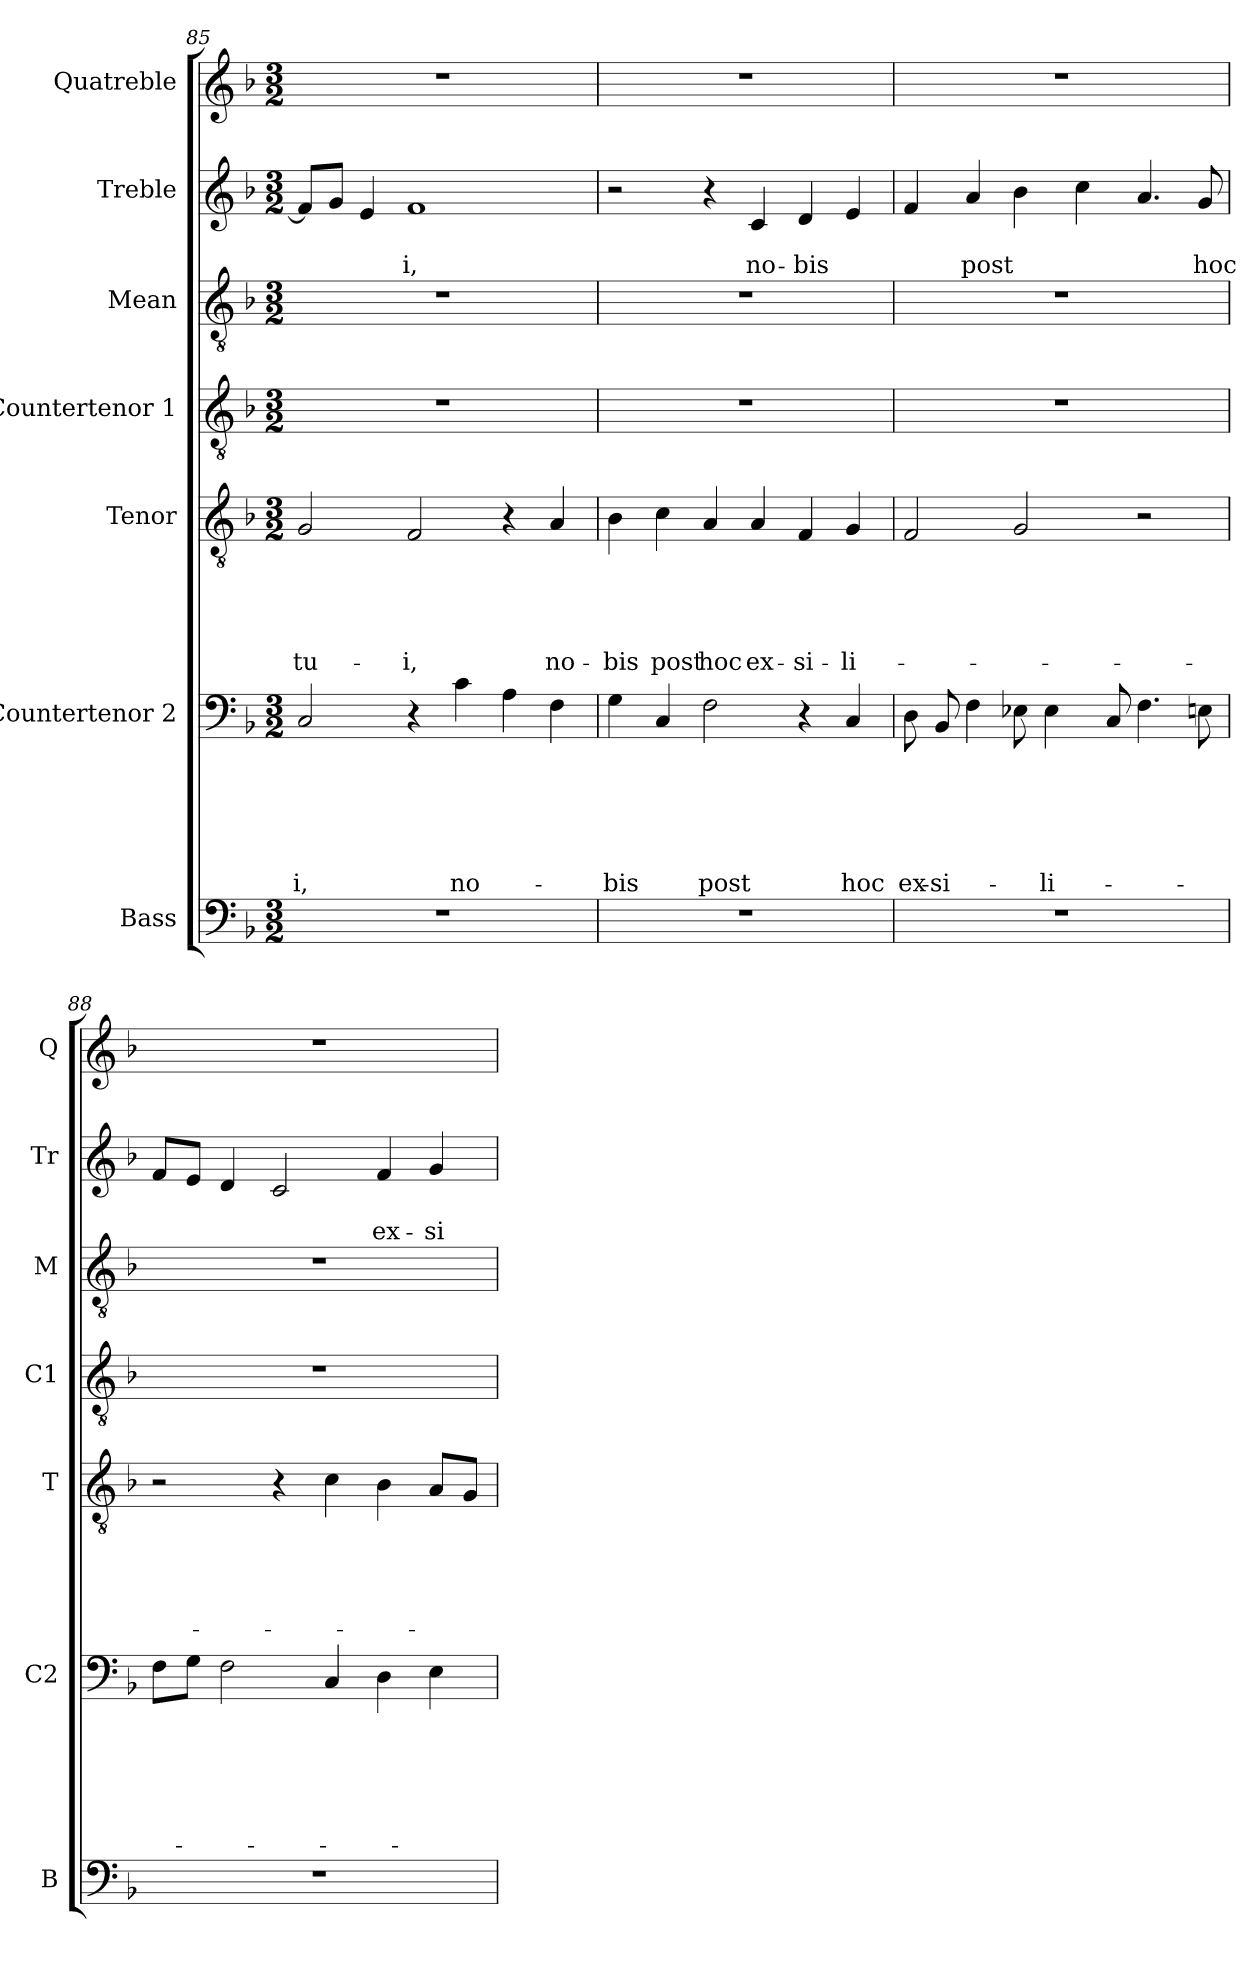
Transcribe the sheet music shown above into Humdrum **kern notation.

**kern	**kern	**text	**text	**text	**text	**text	**text	**kern	**text	**text	**text	**text	**text	**kern	**kern	**kern	**text	**text	**kern
*part7	*part6	*part6	*part6	*part6	*part6	*part6	*part6	*part5	*part5	*part5	*part5	*part5	*part5	*part4	*part3	*part2	*part2	*part2	*part1
*staff7	*staff6	*staff6	*staff6	*staff6	*staff6	*staff6	*staff6	*staff5	*staff5	*staff5	*staff5	*staff5	*staff5	*staff4	*staff3	*staff2	*staff2	*staff2	*staff1
*I"Bass	*I"Countertenor 2	*	*	*	*	*	*	*I"Tenor	*	*	*	*	*	*I"Countertenor 1	*I"Mean	*I"Treble	*	*	*I"Quatreble
*I'B	*I'C2	*	*	*	*	*	*	*I'T	*	*	*	*	*	*I'C1	*I'M	*I'Tr	*	*	*I'Q
*clefF4	*clefF4	*	*	*	*	*	*	*clefGv2	*	*	*	*	*	*clefGv2	*clefGv2	*clefG2	*	*	*clefG2
*k[b-]	*k[b-]	*	*	*	*	*	*	*k[b-]	*	*	*	*	*	*k[b-]	*k[b-]	*k[b-]	*	*	*k[b-]
*d:	*d:	*	*	*	*	*	*	*d:	*	*	*	*	*	*d:	*d:	*d:	*	*	*d:
*M3/2	*M3/2	*	*	*	*	*	*	*M3/2	*	*	*	*	*	*M3/2	*M3/2	*M3/2	*	*	*M3/2
=85	=85	=85	=85	=85	=85	=85	=85	=85	=85	=85	=85	=85	=85	=85	=85	=85	=85	=85	=85
1.r	2C/	.	.	.	.	.	-i,	2G/	.	.	.	.	tu-	1.r	1.r	8f/L]	.	.	1.r
.	.	.	.	.	.	.	.	.	.	.	.	.	.	.	.	8g/J	.	.	.
.	.	.	.	.	.	.	.	.	.	.	.	.	.	.	.	4e/	.	.	.
.	4r	.	.	.	.	.	.	2F/	.	.	.	.	-i,	.	.	1f	.	-i,	.
.	4c\	.	.	.	.	.	no-	.	.	.	.	.	.	.	.	.	.	.	.
.	4A\	.	.	.	.	.	.	4r	.	.	.	.	.	.	.	.	.	.	.
.	4F\	.	.	.	.	.	.	4A/	.	.	.	.	no-	.	.	.	.	.	.
=86	=86	=86	=86	=86	=86	=86	=86	=86	=86	=86	=86	=86	=86	=86	=86	=86	=86	=86	=86
1.r	4G\	.	.	.	.	.	-bis	4B-\	.	.	.	.	-bis	1.r	1.r	2r	.	.	1.r
.	4C/	.	.	.	.	.	.	4c\	.	.	.	.	post	.	.	.	.	.	.
.	2F\	.	.	.	.	.	post	4A/	.	.	.	.	hoc	.	.	4r	.	.	.
.	.	.	.	.	.	.	.	4A/	.	.	.	.	ex-	.	.	4c/	.	no-	.
.	4r	.	.	.	.	.	.	4F/	.	.	.	.	-si-	.	.	4d/	.	-bis	.
.	4C/	.	.	.	.	.	hoc	4G/	.	.	.	.	-li-	.	.	4e/	.	.	.
=87	=87	=87	=87	=87	=87	=87	=87	=87	=87	=87	=87	=87	=87	=87	=87	=87	=87	=87	=87
1.r	8D\	.	.	.	.	.	ex-	2F/	.	.	.	.	.	1.r	1.r	4f/	.	.	1.r
.	8BB-/	.	.	.	.	.	-si-	.	.	.	.	.	.	.	.	.	.	.	.
.	4F\	.	.	.	.	.	.	.	.	.	.	.	.	.	.	4a/	.	post	.
.	8E-X\	.	.	.	.	.	.	2G/	.	.	.	.	.	.	.	4b-\	.	.	.
.	4E-\	.	.	.	.	.	-li-	.	.	.	.	.	.	.	.	.	.	.	.
.	.	.	.	.	.	.	.	.	.	.	.	.	.	.	.	4cc\	.	.	.
.	8C/	.	.	.	.	.	.	.	.	.	.	.	.	.	.	.	.	.	.
.	4.F\	.	.	.	.	.	.	2r	.	.	.	.	.	.	.	4.a/	.	.	.
.	8En\	.	.	.	.	.	.	.	.	.	.	.	.	.	.	8g/	.	hoc	.
!!LO:PB:g=z
=88	=88	=88	=88	=88	=88	=88	=88	=88	=88	=88	=88	=88	=88	=88	=88	=88	=88	=88	=88
1.r	8F\L	.	.	.	.	.	.	2r	.	.	.	.	.	1.r	1.r	8f/L	.	.	1.r
.	8G\J	.	.	.	.	.	.	.	.	.	.	.	.	.	.	8e/J	.	.	.
.	2F\	.	.	.	.	.	.	.	.	.	.	.	.	.	.	4d/	.	.	.
.	.	.	.	.	.	.	.	4r	.	.	.	.	.	.	.	2c/	.	.	.
.	4C/	.	.	.	.	.	.	4c\	.	.	.	.	.	.	.	.	.	.	.
.	4D\	.	.	.	.	.	.	4B-\	.	.	.	.	.	.	.	4f/	.	ex-	.
.	4E\	.	.	.	.	.	.	8A/L	.	.	.	.	.	.	.	4g/	.	-si-	.
.	.	.	.	.	.	.	.	8G/J	.	.	.	.	.	.	.	.	.	.	.
=	=	=	=	=	=	=	=	=	=	=	=	=	=	=	=	=	=	=	=
*-	*-	*-	*-	*-	*-	*-	*-	*-	*-	*-	*-	*-	*-	*-	*-	*-	*-	*-	*-
